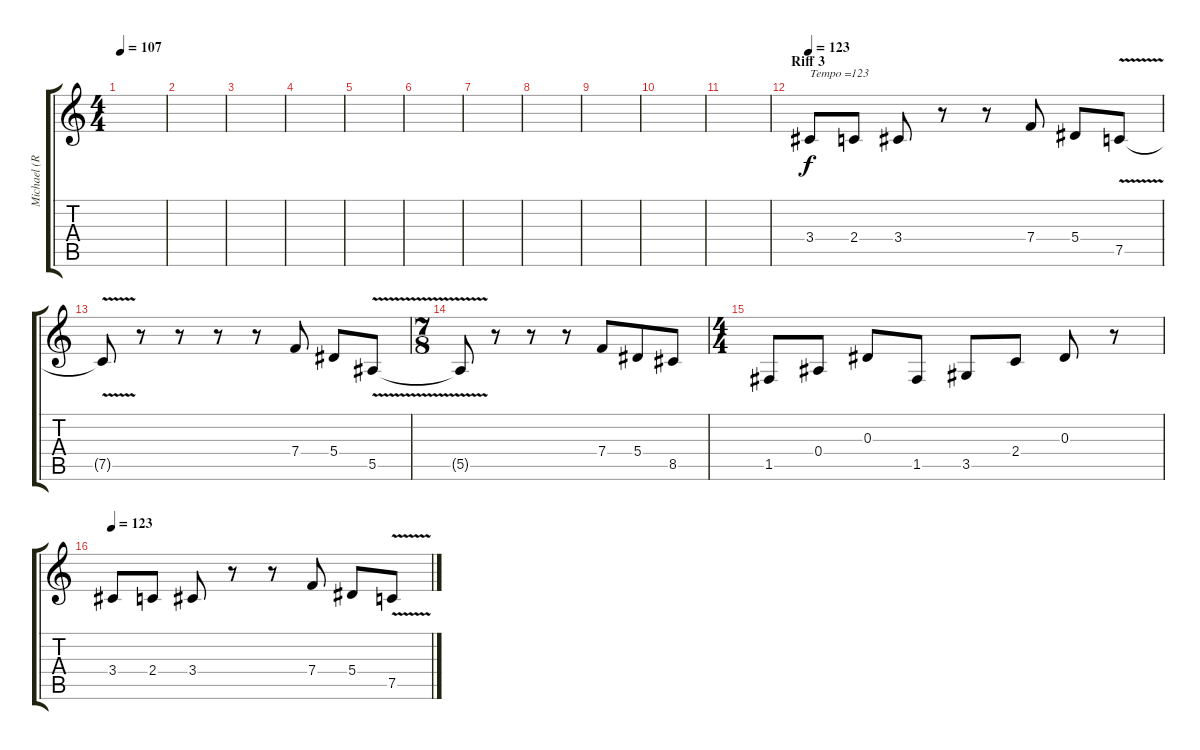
\track ("Michael (R)" "Michael (R") {instrument overdrivenguitar}
\staff {score tabs}
\tuning (C4 G3 Eb3 Bb2 F2 C2) {hide}
\ts (4 4)
\tempo 107
\clef g2
\ks c
|
|
|
|
|
|
|
|
|
|
|
\section ("" "Riff 3")
\tempo 123
3.4.8{txt "Tempo =123"} 2.4.8 3.4.8 r.8 r.8 7.4.8 5.4.8 7.5{v}.8 |
7.5{t}.8 r.8 r.8 r.8 r.8 7.4.8 5.4.8 5.5{v}.8 |
\ts (7 8)
5.5{t}.8 r.8 r.8 r.8 7.4.8 5.4.8 8.5.8 |
\ts (4 4)
1.5.8 0.4.8 0.3.8 1.5.8 3.5.8 2.4.8 0.3.8 r.8 |
\tempo 123
3.4.8 2.4.8 3.4.8 r.8 r.8 7.4.8 5.4.8 7.5{v}.8
